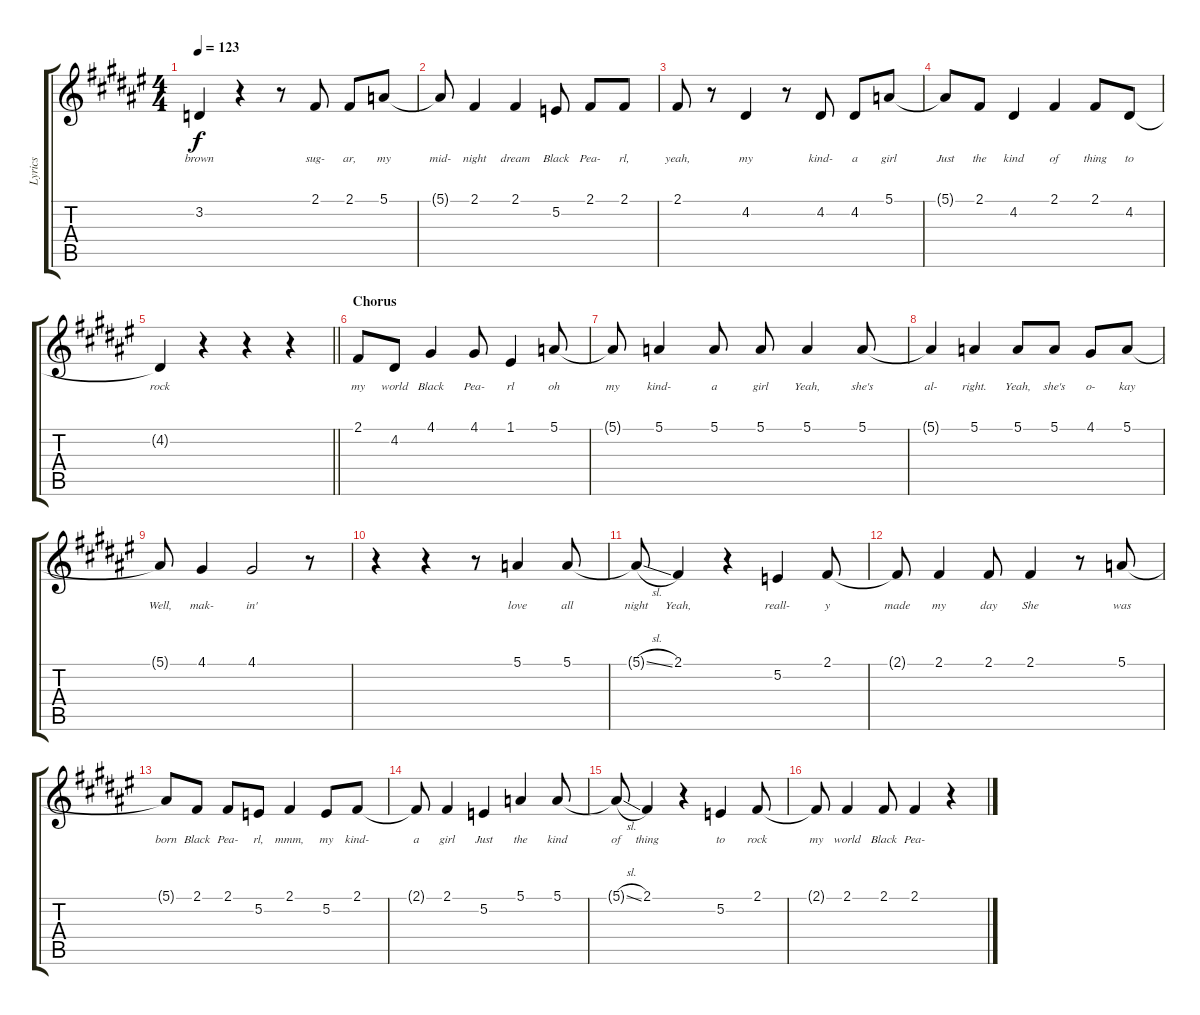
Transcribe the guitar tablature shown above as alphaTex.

\track ("Lyrics" "Lyrics") {instrument harmonica}
\staff {score tabs}
\tuning (E4 B3 G3 D3 A2 E2) {hide}
\ts (4 4)
\tempo 123
\clef g2
\ks f#
3.2{t}.4{lyrics (0 "brown") lyrics (1 "") lyrics (2 "") lyrics (3 "") lyrics (4 "") dy f} r.4 r.8 2.1.8{lyrics (0 "sug-") lyrics (1 "") lyrics (2 "") lyrics (3 "") lyrics (4 "")} 2.1.8{lyrics (0 "ar,") lyrics (1 "") lyrics (2 "") lyrics (3 "") lyrics (4 "")} 5.1.8{lyrics (0 "my") lyrics (1 "") lyrics (2 "") lyrics (3 "") lyrics (4 "")} |
5.1{t}.8{lyrics (0 "mid-") lyrics (1 "") lyrics (2 "") lyrics (3 "") lyrics (4 "")} 2.1.4{lyrics (0 "night") lyrics (1 "") lyrics (2 "") lyrics (3 "") lyrics (4 "")} 2.1.4{lyrics (0 "dream") lyrics (1 "") lyrics (2 "") lyrics (3 "") lyrics (4 "")} 5.2.8{lyrics (0 "Black") lyrics (1 "") lyrics (2 "") lyrics (3 "") lyrics (4 "")} 2.1.8{lyrics (0 "Pea-") lyrics (1 "") lyrics (2 "") lyrics (3 "") lyrics (4 "")} 2.1.8{lyrics (0 "rl,") lyrics (1 "") lyrics (2 "") lyrics (3 "") lyrics (4 "")} |
2.1.8{lyrics (0 "yeah,") lyrics (1 "") lyrics (2 "") lyrics (3 "") lyrics (4 "")} r.8 4.2.4{lyrics (0 "my") lyrics (1 "") lyrics (2 "") lyrics (3 "") lyrics (4 "")} r.8 4.2.8{lyrics (0 "kind-") lyrics (1 "") lyrics (2 "") lyrics (3 "") lyrics (4 "")} 4.2.8{lyrics (0 "a") lyrics (1 "") lyrics (2 "") lyrics (3 "") lyrics (4 "")} 5.1.8{lyrics (0 "girl") lyrics (1 "") lyrics (2 "") lyrics (3 "") lyrics (4 "")} |
5.1{t}.8{lyrics (0 "Just") lyrics (1 "") lyrics (2 "") lyrics (3 "") lyrics (4 "")} 2.1.8{lyrics (0 "the") lyrics (1 "") lyrics (2 "") lyrics (3 "") lyrics (4 "")} 4.2.4{lyrics (0 "kind") lyrics (1 "") lyrics (2 "") lyrics (3 "") lyrics (4 "")} 2.1.4{lyrics (0 "of") lyrics (1 "") lyrics (2 "") lyrics (3 "") lyrics (4 "")} 2.1.8{lyrics (0 "thing") lyrics (1 "") lyrics (2 "") lyrics (3 "") lyrics (4 "")} 4.2.8{lyrics (0 "to") lyrics (1 "") lyrics (2 "") lyrics (3 "") lyrics (4 "")} |
\barLineRight lightlight
4.2{t}.4{lyrics (0 "rock") lyrics (1 "") lyrics (2 "") lyrics (3 "") lyrics (4 "")} r.4 r.4 r.4 |
\section ("" "Chorus")
2.1.8{lyrics (0 "my") lyrics (1 "") lyrics (2 "") lyrics (3 "") lyrics (4 "")} 4.2.8{lyrics (0 "world") lyrics (1 "") lyrics (2 "") lyrics (3 "") lyrics (4 "")} 4.1.4{lyrics (0 "Black") lyrics (1 "") lyrics (2 "") lyrics (3 "") lyrics (4 "")} 4.1.8{lyrics (0 "Pea-") lyrics (1 "") lyrics (2 "") lyrics (3 "") lyrics (4 "")} 1.1.4{lyrics (0 "rl") lyrics (1 "") lyrics (2 "") lyrics (3 "") lyrics (4 "")} 5.1.8{lyrics (0 "oh") lyrics (1 "") lyrics (2 "") lyrics (3 "") lyrics (4 "")} |
5.1{t}.8{lyrics (0 "my") lyrics (1 "") lyrics (2 "") lyrics (3 "") lyrics (4 "")} 5.1.4{lyrics (0 "kind-") lyrics (1 "") lyrics (2 "") lyrics (3 "") lyrics (4 "")} 5.1.8{lyrics (0 "a") lyrics (1 "") lyrics (2 "") lyrics (3 "") lyrics (4 "")} 5.1.8{lyrics (0 "girl") lyrics (1 "") lyrics (2 "") lyrics (3 "") lyrics (4 "")} 5.1.4{lyrics (0 "Yeah,") lyrics (1 "") lyrics (2 "") lyrics (3 "") lyrics (4 "")} 5.1.8{lyrics (0 "she's") lyrics (1 "") lyrics (2 "") lyrics (3 "") lyrics (4 "")} |
5.1{t}.4{lyrics (0 "al-") lyrics (1 "") lyrics (2 "") lyrics (3 "") lyrics (4 "")} 5.1.4{lyrics (0 "right.") lyrics (1 "") lyrics (2 "") lyrics (3 "") lyrics (4 "")} 5.1.8{lyrics (0 "Yeah,") lyrics (1 "") lyrics (2 "") lyrics (3 "") lyrics (4 "")} 5.1.8{lyrics (0 "she's") lyrics (1 "") lyrics (2 "") lyrics (3 "") lyrics (4 "")} 4.1.8{lyrics (0 "o-") lyrics (1 "") lyrics (2 "") lyrics (3 "") lyrics (4 "")} 5.1.8{lyrics (0 "kay") lyrics (1 "") lyrics (2 "") lyrics (3 "") lyrics (4 "")} |
5.1{t}.8{lyrics (0 "Well,") lyrics (1 "") lyrics (2 "") lyrics (3 "") lyrics (4 "")} 4.1.4{lyrics (0 "mak-") lyrics (1 "") lyrics (2 "") lyrics (3 "") lyrics (4 "")} 4.1.2{lyrics (0 "in'") lyrics (1 "") lyrics (2 "") lyrics (3 "") lyrics (4 "")} r.8 |
r.4 r.4 r.8 5.1.4{lyrics (0 "love") lyrics (1 "") lyrics (2 "") lyrics (3 "") lyrics (4 "")} 5.1.8{lyrics (0 "all") lyrics (1 "") lyrics (2 "") lyrics (3 "") lyrics (4 "")} |
5.1{sl t}.8{lyrics (0 "night") lyrics (1 "") lyrics (2 "") lyrics (3 "") lyrics (4 "")} 2.1.4{lyrics (0 "Yeah,") lyrics (1 "") lyrics (2 "") lyrics (3 "") lyrics (4 "")} r.4 5.2.4{lyrics (0 "reall-") lyrics (1 "") lyrics (2 "") lyrics (3 "") lyrics (4 "")} 2.1.8{lyrics (0 "y") lyrics (1 "") lyrics (2 "") lyrics (3 "") lyrics (4 "")} |
2.1{t}.8{lyrics (0 "made") lyrics (1 "") lyrics (2 "") lyrics (3 "") lyrics (4 "")} 2.1.4{lyrics (0 "my") lyrics (1 "") lyrics (2 "") lyrics (3 "") lyrics (4 "")} 2.1.8{lyrics (0 "day") lyrics (1 "") lyrics (2 "") lyrics (3 "") lyrics (4 "")} 2.1.4{lyrics (0 "She") lyrics (1 "") lyrics (2 "") lyrics (3 "") lyrics (4 "")} r.8 5.1.8{lyrics (0 "was") lyrics (1 "") lyrics (2 "") lyrics (3 "") lyrics (4 "")} |
5.1{t}.8{lyrics (0 "born") lyrics (1 "") lyrics (2 "") lyrics (3 "") lyrics (4 "")} 2.1.8{lyrics (0 "Black") lyrics (1 "") lyrics (2 "") lyrics (3 "") lyrics (4 "")} 2.1.8{lyrics (0 "Pea-") lyrics (1 "") lyrics (2 "") lyrics (3 "") lyrics (4 "")} 5.2.8{lyrics (0 "rl,") lyrics (1 "") lyrics (2 "") lyrics (3 "") lyrics (4 "")} 2.1.4{lyrics (0 "mmm,") lyrics (1 "") lyrics (2 "") lyrics (3 "") lyrics (4 "")} 5.2.8{lyrics (0 "my") lyrics (1 "") lyrics (2 "") lyrics (3 "") lyrics (4 "")} 2.1.8{lyrics (0 "kind-") lyrics (1 "") lyrics (2 "") lyrics (3 "") lyrics (4 "")} |
2.1{t}.8{lyrics (0 "a") lyrics (1 "") lyrics (2 "") lyrics (3 "") lyrics (4 "")} 2.1.4{lyrics (0 "girl") lyrics (1 "") lyrics (2 "") lyrics (3 "") lyrics (4 "")} 5.2.4{lyrics (0 "Just") lyrics (1 "") lyrics (2 "") lyrics (3 "") lyrics (4 "")} 5.1.4{lyrics (0 "the") lyrics (1 "") lyrics (2 "") lyrics (3 "") lyrics (4 "")} 5.1.8{lyrics (0 "kind") lyrics (1 "") lyrics (2 "") lyrics (3 "") lyrics (4 "")} |
5.1{sl t}.8{lyrics (0 "of") lyrics (1 "") lyrics (2 "") lyrics (3 "") lyrics (4 "")} 2.1.4{lyrics (0 "thing") lyrics (1 "") lyrics (2 "") lyrics (3 "") lyrics (4 "")} r.4 5.2.4{lyrics (0 "to") lyrics (1 "") lyrics (2 "") lyrics (3 "") lyrics (4 "")} 2.1.8{lyrics (0 "rock") lyrics (1 "") lyrics (2 "") lyrics (3 "") lyrics (4 "")} |
2.1{t}.8{lyrics (0 "my") lyrics (1 "") lyrics (2 "") lyrics (3 "") lyrics (4 "")} 2.1.4{lyrics (0 "world") lyrics (1 "") lyrics (2 "") lyrics (3 "") lyrics (4 "")} 2.1.8{lyrics (0 "Black") lyrics (1 "") lyrics (2 "") lyrics (3 "") lyrics (4 "")} 2.1.4{lyrics (0 "Pea-") lyrics (1 "") lyrics (2 "") lyrics (3 "") lyrics (4 "")} r.4
